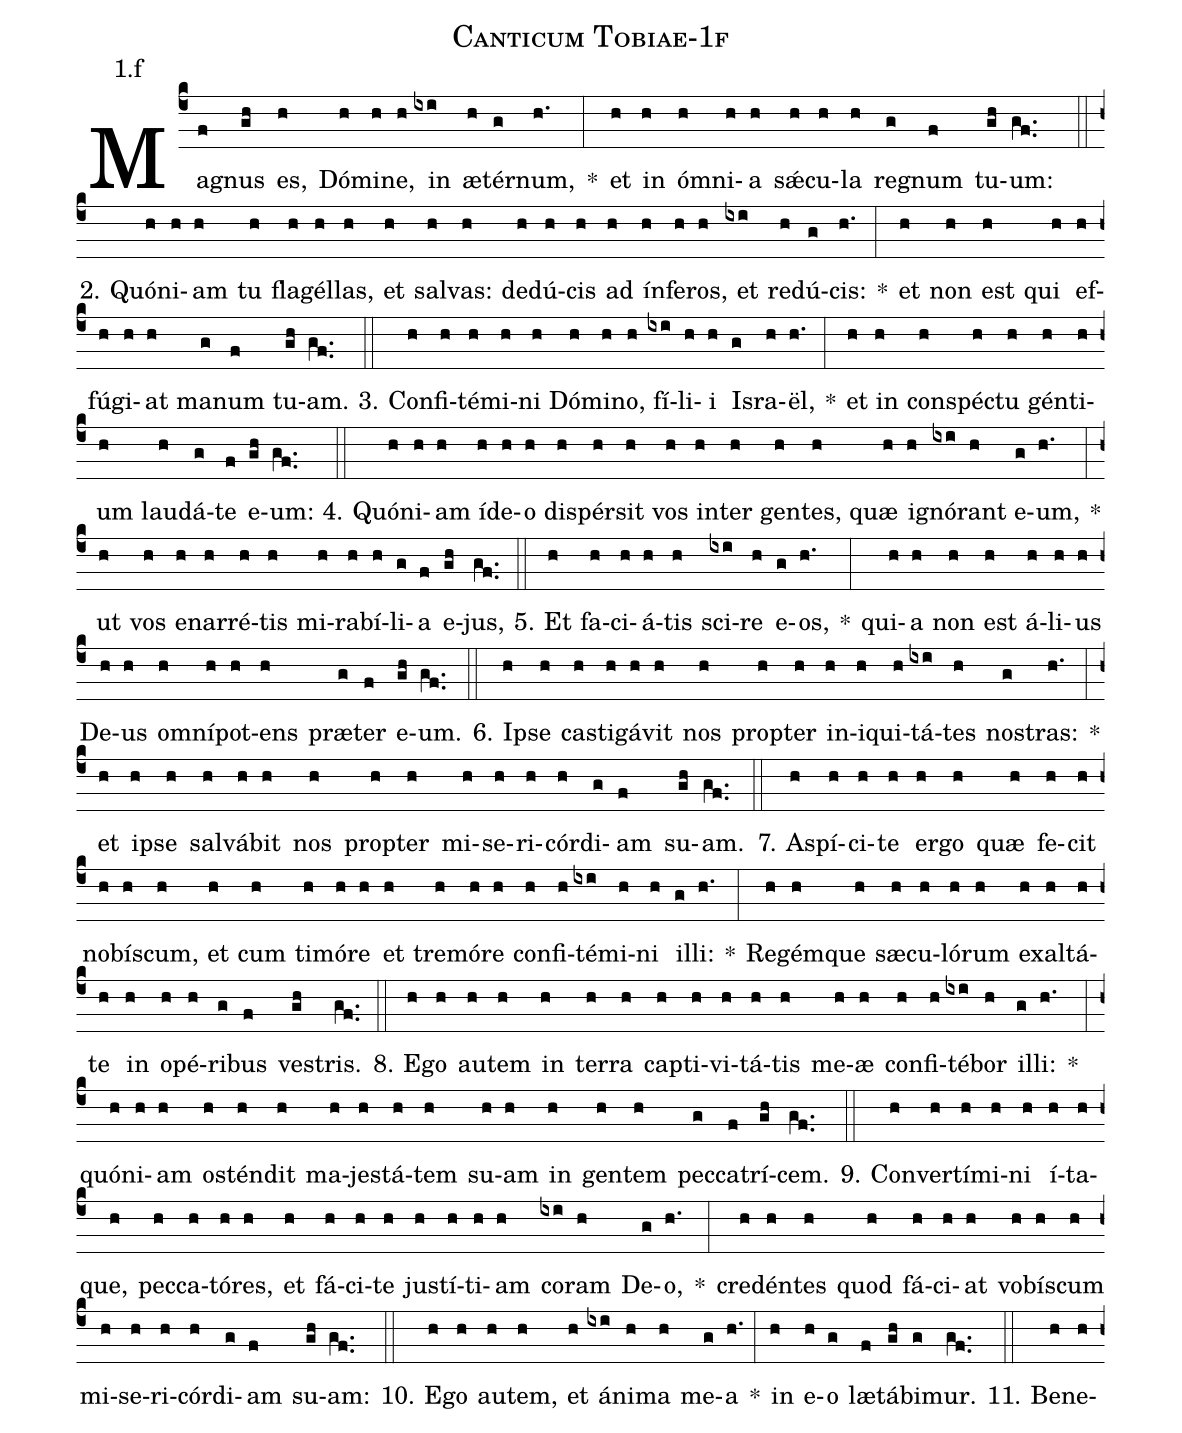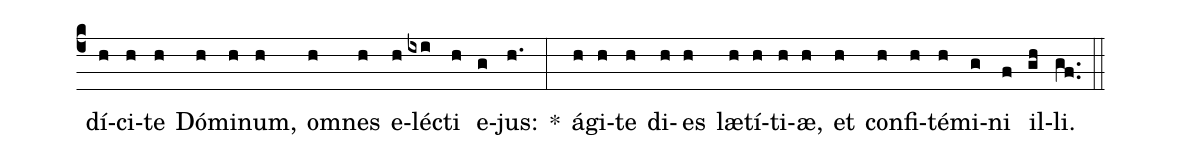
name: Canticum Tobiae-1f;
annotation: 1.f;
%%
(c4)Ma(f)gnus(gh) es,(h) Dó(h)mi(h)ne,(h) in(ixi) æ(h)tér(g)num,(h.) *(:) et(h) in(h) óm(h)ni(h)a(h) sǽ(h)cu(h)la(h) re(g)gnum(f) tu(gh)um:(gf..) (::)
2. Quón(h)i(h)am(h) tu(h) fla(h)gél(h)las,(h) et(h) sal(h)vas:(h) de(h)dú(h)cis(h) ad(h) ín(h)fe(h)ros,(h) et(ixi) re(h)dú(g)cis:(h.) *(:) et(h) non(h) est(h) qui(h) ef(h)fú(h)gi(h)at(h) ma(g)num(f) tu(gh)am.(gf..) (::)
3. Con(h)fi(h)té(h)mi(h)ni(h) Dó(h)mi(h)no,(h) fí(ixi)li(h)i(h) Is(g)ra(h)ël,(h.) *(:) et(h) in(h) con(h)spéc(h)tu(h) gén(h)ti(h)um(h) lau(h)dá(g)te(f) e(gh)um:(gf..) (::)
4. Quón(h)i(h)am(h) íd(h)e(h)o(h) di(h)spér(h)sit(h) vos(h) in(h)ter(h) gen(h)tes,(h) quæ(h) i(h)gnó(ixi)rant(h) e(g)um,(h.) *(:) ut(h) vos(h) e(h)nar(h)ré(h)tis(h) mi(h)ra(h)bí(h)li(g)a(f) e(gh)jus,(gf..) (::)
5. Et(h) fa(h)ci(h)á(h)tis(h) sci(ixi)re(h) e(g)os,(h.) *(:) qui(h)a(h) non(h) est(h) á(h)li(h)us(h) De(h)us(h) om(h)ní(h)pot(h)ens(h) præ(g)ter(f) e(gh)um.(gf..) (::)
6. Ip(h)se(h) cas(h)ti(h)gá(h)vit(h) nos(h) prop(h)ter(h) in(h)i(h)qui(h)tá(ixi)tes(h) nos(g)tras:(h.) *(:) et(h) ip(h)se(h) sal(h)vá(h)bit(h) nos(h) prop(h)ter(h) mi(h)se(h)ri(h)cór(h)di(g)am(f) su(gh)am.(gf..) (::)
7. A(h)spí(h)ci(h)te(h) er(h)go(h) quæ(h) fe(h)cit(h) no(h)bís(h)cum,(h) et(h) cum(h) ti(h)mó(h)re(h) et(h) tre(h)mó(h)re(h) con(h)fi(h)té(ixi)mi(h)ni(h) il(g)li:(h.) *(:) Re(h)gém(h)que(h) sæ(h)cu(h)ló(h)rum(h) ex(h)al(h)tá(h)te(h) in(h) o(h)pé(h)ri(g)bus(f) ves(gh)tris.(gf..) (::)
8. E(h)go(h) au(h)tem(h) in(h) ter(h)ra(h) cap(h)ti(h)vi(h)tá(h)tis(h) me(h)æ(h) con(h)fi(h)té(ixi)bor(h) il(g)li:(h.) *(:) quón(h)i(h)am(h) os(h)tén(h)dit(h) ma(h)jes(h)tá(h)tem(h) su(h)am(h) in(h) gen(h)tem(h) pec(g)ca(f)trí(gh)cem.(gf..) (::)
9. Con(h)ver(h)tí(h)mi(h)ni(h) í(h)ta(h)que,(h) pec(h)ca(h)tó(h)res,(h) et(h) fá(h)ci(h)te(h) jus(h)tí(h)ti(h)am(h) co(ixi)ram(h) De(g)o,(h.) *(:) cre(h)dén(h)tes(h) quod(h) fá(h)ci(h)at(h) vo(h)bís(h)cum(h) mi(h)se(h)ri(h)cór(h)di(g)am(f) su(gh)am:(gf..) (::)
10. E(h)go(h) au(h)tem,(h) et(h) á(ixi)ni(h)ma(h) me(g)a(h.) *(:) in(h) e(h)o(g) læ(f)tá(gh)bi(g)mur.(gf..) (::)
11. Be(h)ne(h)dí(h)ci(h)te(h) Dó(h)mi(h)num,(h) om(h)nes(h) e(h)léc(ixi)ti(h) e(g)jus:(h.) *(:) á(h)gi(h)te(h) di(h)es(h) læ(h)tí(h)ti(h)æ,(h) et(h) con(h)fi(h)té(h)mi(g)ni(f) il(gh)li.(gf..) (::)
